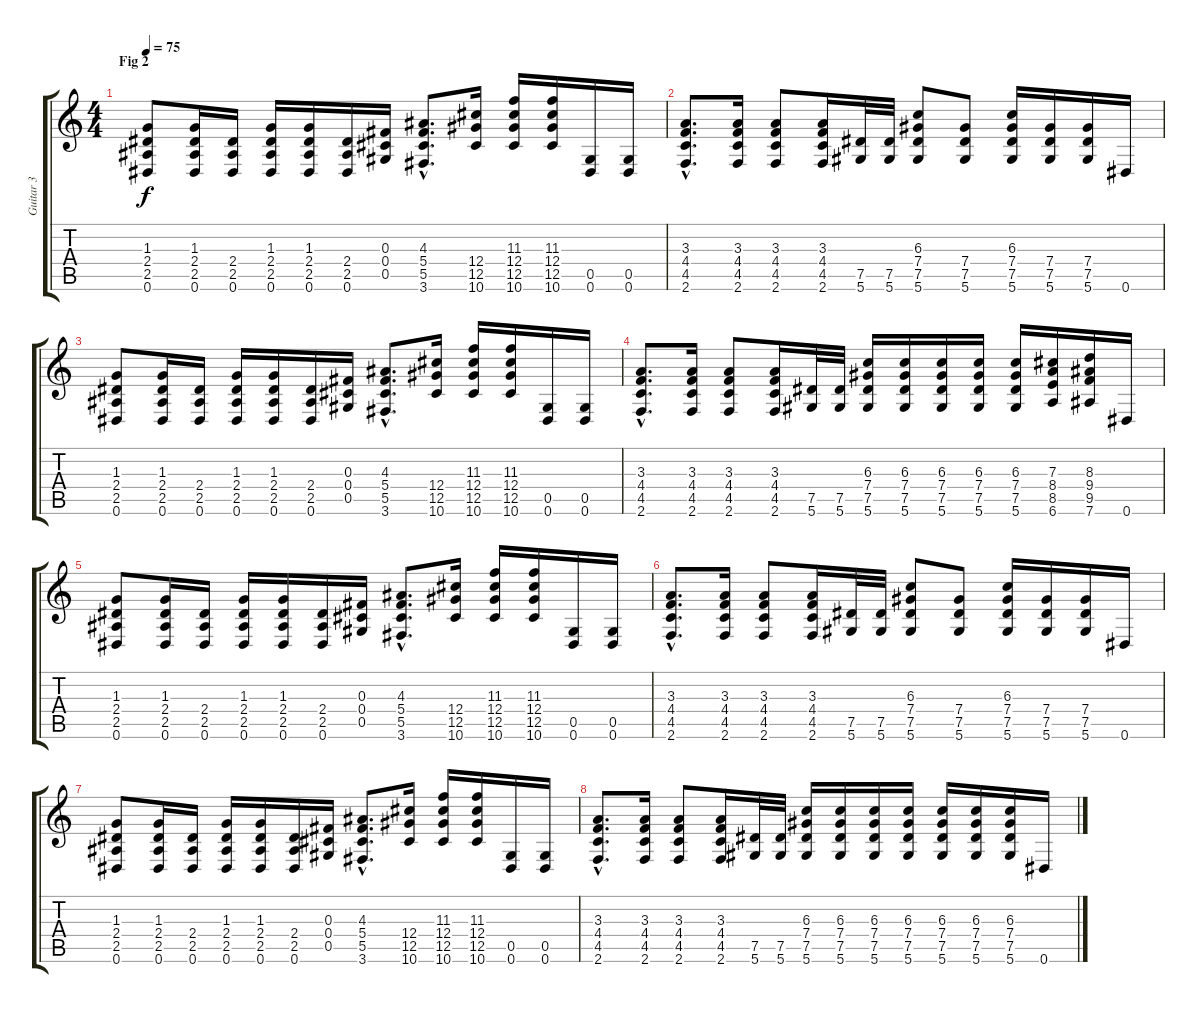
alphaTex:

\track ("Guitar 3" "Guitar 3") {instrument overdrivenguitar}
\staff {score tabs}
\tuning (Eb4 Bb3 Gb3 Db3 Ab2 Eb2) {hide}
\ts (4 4)
\section ("" "Fig 2")
\tempo 75
\clef g2
\ks c
(1.3 2.4 2.5 0.6).8{dy f} (1.3 2.4 2.5 0.6).16 (2.4 2.5 0.6).16 (1.3 2.4 2.5 0.6).16 (1.3 2.4 2.5 0.6).16 (2.4 2.5 0.6).16 (0.3 0.4 0.5).16 (4.3{hac} 5.4{hac} 5.5{hac} 3.6{hac}).8{d} (12.4 12.5 10.6).16 (11.3 12.4 12.5 10.6).16 (11.3 12.4 12.5 10.6).16 (0.5 0.6).16 (0.5 0.6).16 |
(3.3{hac} 4.4{hac} 4.5{hac} 2.6{hac}).8{d} (3.3 4.4 4.5 2.6).16 (3.3 4.4 4.5 2.6).8 (3.3 4.4 4.5 2.6).16 (7.5 5.6).32 (7.5 5.6).32 (6.3 7.4 7.5 5.6).8 (7.4 7.5 5.6).8 (6.3 7.4 7.5 5.6).16 (7.4 7.5 5.6).16 (7.4 7.5 5.6).16 0.6.16 |
(1.3 2.4 2.5 0.6).8 (1.3 2.4 2.5 0.6).16 (2.4 2.5 0.6).16 (1.3 2.4 2.5 0.6).16 (1.3 2.4 2.5 0.6).16 (2.4 2.5 0.6).16 (0.3 0.4 0.5).16 (4.3{hac} 5.4{hac} 5.5{hac} 3.6{hac}).8{d} (12.4 12.5 10.6).16 (11.3 12.4 12.5 10.6).16 (11.3 12.4 12.5 10.6).16 (0.5 0.6).16 (0.5 0.6).16 |
(3.3{hac} 4.4{hac} 4.5{hac} 2.6{hac}).8{d} (3.3 4.4 4.5 2.6).16 (3.3 4.4 4.5 2.6).8 (3.3 4.4 4.5 2.6).16 (7.5 5.6).32 (7.5 5.6).32 (6.3 7.4 7.5 5.6).16 (6.3 7.4 7.5 5.6).16 (6.3 7.4 7.5 5.6).16 (6.3 7.4 7.5 5.6).16 (6.3 7.4 7.5 5.6).16 (7.3 8.4 8.5 6.6).16 (8.3 9.4 9.5 7.6).16 0.6.16 |
(1.3 2.4 2.5 0.6).8 (1.3 2.4 2.5 0.6).16 (2.4 2.5 0.6).16 (1.3 2.4 2.5 0.6).16 (1.3 2.4 2.5 0.6).16 (2.4 2.5 0.6).16 (0.3 0.4 0.5).16 (4.3{hac} 5.4{hac} 5.5{hac} 3.6{hac}).8{d} (12.4 12.5 10.6).16 (11.3 12.4 12.5 10.6).16 (11.3 12.4 12.5 10.6).16 (0.5 0.6).16 (0.5 0.6).16 |
(3.3{hac} 4.4{hac} 4.5{hac} 2.6{hac}).8{d} (3.3 4.4 4.5 2.6).16 (3.3 4.4 4.5 2.6).8 (3.3 4.4 4.5 2.6).16 (7.5 5.6).32 (7.5 5.6).32 (6.3 7.4 7.5 5.6).8 (7.4 7.5 5.6).8 (6.3 7.4 7.5 5.6).16 (7.4 7.5 5.6).16 (7.4 7.5 5.6).16 0.6.16 |
(1.3 2.4 2.5 0.6).8 (1.3 2.4 2.5 0.6).16 (2.4 2.5 0.6).16 (1.3 2.4 2.5 0.6).16 (1.3 2.4 2.5 0.6).16 (2.4 2.5 0.6).16 (0.3 0.4 0.5).16 (4.3{hac} 5.4{hac} 5.5{hac} 3.6{hac}).8{d} (12.4 12.5 10.6).16 (11.3 12.4 12.5 10.6).16 (11.3 12.4 12.5 10.6).16 (0.5 0.6).16 (0.5 0.6).16 |
(3.3{hac} 4.4{hac} 4.5{hac} 2.6{hac}).8{d} (3.3 4.4 4.5 2.6).16 (3.3 4.4 4.5 2.6).8 (3.3 4.4 4.5 2.6).16 (7.5 5.6).32 (7.5 5.6).32 (6.3 7.4 7.5 5.6).16 (6.3 7.4 7.5 5.6).16 (6.3 7.4 7.5 5.6).16 (6.3 7.4 7.5 5.6).16 (6.3 7.4 7.5 5.6).16 (6.3 7.4 7.5 5.6).16 (6.3 7.4 7.5 5.6).16 0.6.16
